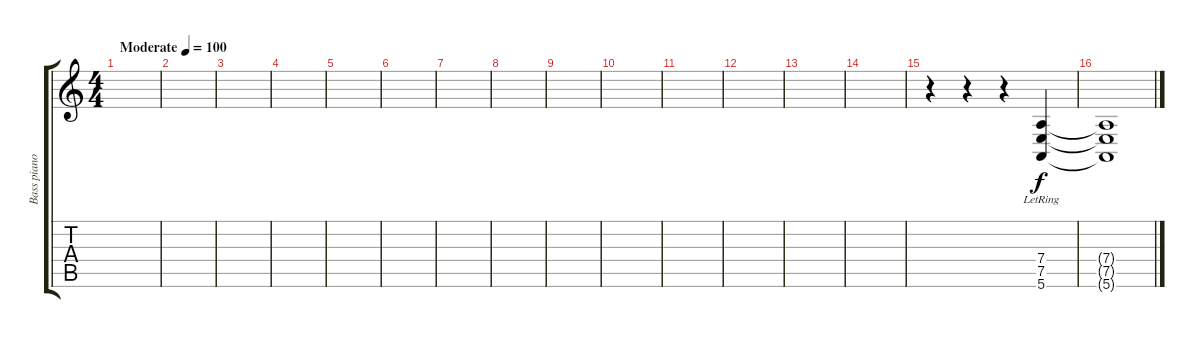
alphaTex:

\track ("Bass piano" "Bass piano") {instrument acousticgrandpiano}
\staff {score tabs}
\tuning (E4 B3 G3 D3 A2 E2) {hide}
\ts (4 4)
\tempo (100 "Moderate")
\clef g2
\ks c
|
|
|
|
|
|
|
|
|
|
|
|
|
|
r.4 r.4 r.4 (7.4{lr} 7.5{lr} 5.6{lr}).4 |
(7.4{t} 7.5{t} 5.6{t}).1
